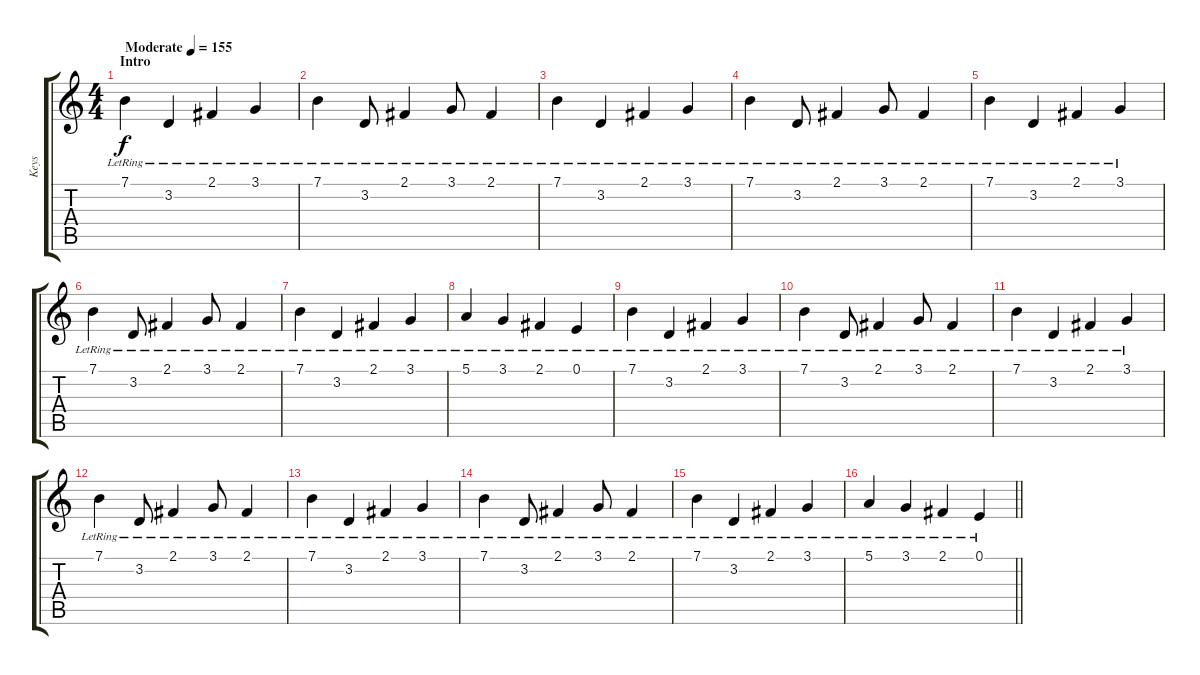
\track ("Keys" "Keys") {instrument electricpiano1}
\staff {score tabs}
\tuning (E4 B3 G3 D3 A2 E2) {hide}
\ts (4 4)
\section ("" "Intro")
\tempo (155 "Moderate")
\clef g2
\ks c
7.1{lr}.4{dy f instrument electricpiano1} 3.2{lr}.4 2.1{lr}.4 3.1{lr}.4 |
7.1{lr}.4 3.2{lr}.8 2.1{lr}.4 3.1{lr}.8 2.1{lr}.4 |
7.1{lr}.4 3.2{lr}.4 2.1{lr}.4 3.1{lr}.4 |
7.1{lr}.4 3.2{lr}.8 2.1{lr}.4 3.1{lr}.8 2.1{lr}.4 |
7.1{lr}.4 3.2{lr}.4 2.1{lr}.4 3.1{lr}.4 |
7.1{lr}.4 3.2{lr}.8 2.1{lr}.4 3.1{lr}.8 2.1{lr}.4 |
7.1{lr}.4 3.2{lr}.4 2.1{lr}.4 3.1{lr}.4 |
5.1{lr}.4 3.1{lr}.4 2.1{lr}.4 0.1{lr}.4 |
7.1{lr}.4 3.2{lr}.4 2.1{lr}.4 3.1{lr}.4 |
7.1{lr}.4 3.2{lr}.8 2.1{lr}.4 3.1{lr}.8 2.1{lr}.4 |
7.1{lr}.4 3.2{lr}.4 2.1{lr}.4 3.1{lr}.4 |
7.1{lr}.4 3.2{lr}.8 2.1{lr}.4 3.1{lr}.8 2.1{lr}.4 |
7.1{lr}.4 3.2{lr}.4 2.1{lr}.4 3.1{lr}.4 |
7.1{lr}.4 3.2{lr}.8 2.1{lr}.4 3.1{lr}.8 2.1{lr}.4 |
7.1{lr}.4 3.2{lr}.4 2.1{lr}.4 3.1{lr}.4 |
\barLineRight lightlight
5.1{lr}.4 3.1{lr}.4 2.1{lr}.4 0.1{lr}.4
